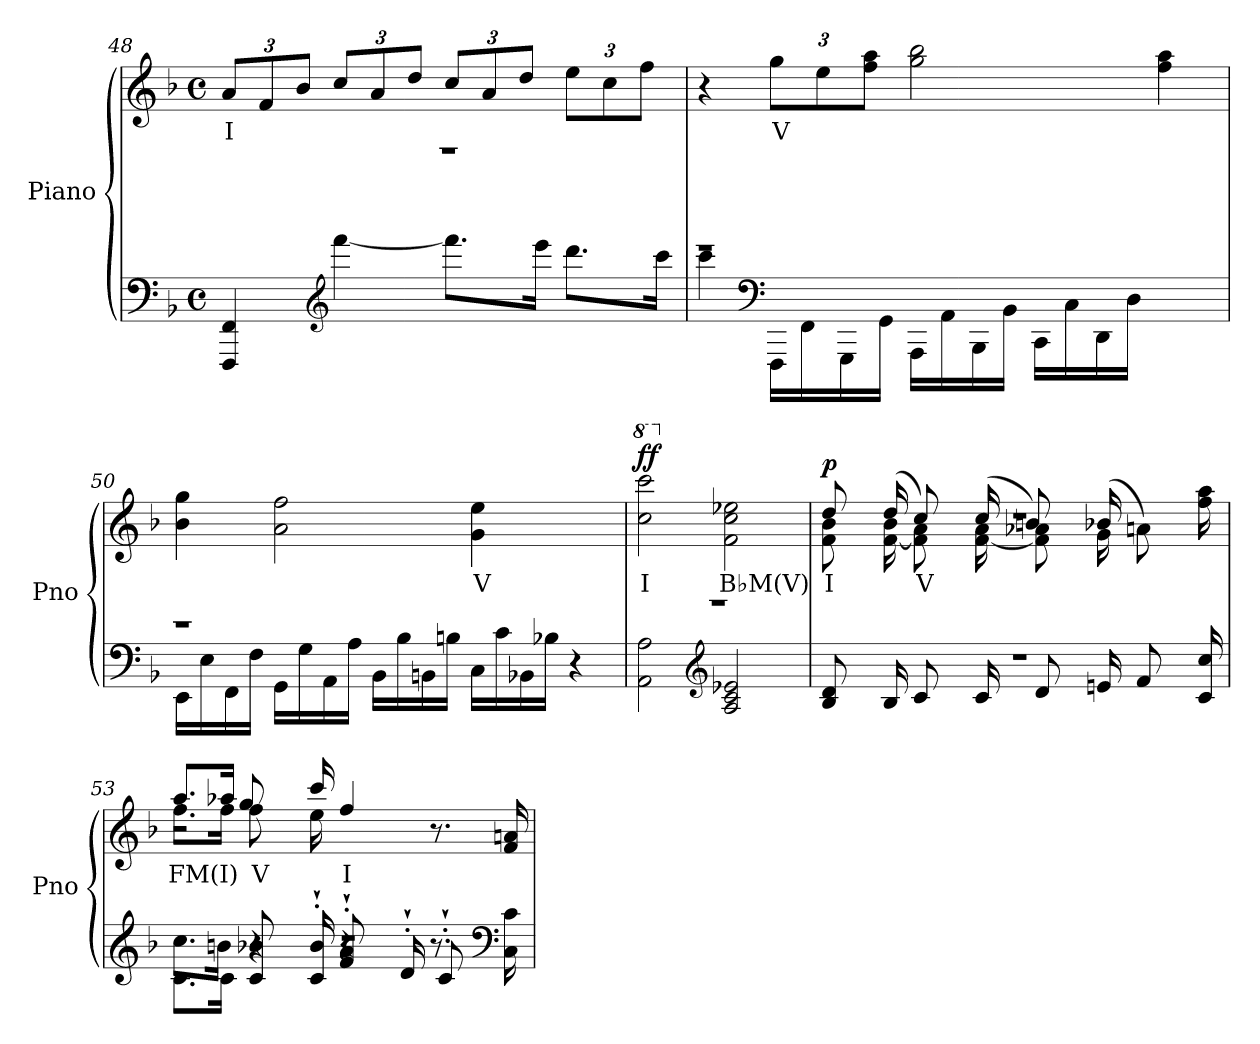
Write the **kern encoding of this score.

**kern	**kern	**text	**dynam
*part1	*part1	*part1	*part1
*staff2	*staff1	*staff1	*staff1/2
*I"Piano	*	*	*
*I'Pno	*	*	*
!!LO:PB:g=z
*clefF4	*clefG2	*	*
*k[b-]	*k[b-]	*	*
*M4/4	*M4/4	*	*
*met(c)	*met(c)	*	*
=48	=48	=48	=48
*^	*	*	*
*	*	*Xbrackettup	*	*
!	!	!	!LO:LY:b	!
1r	4FFF/ 4FF/	12a/L	I	.
.	.	12f/	.	.
.	.	12b-/J	.	.
*clefG2	*	*	*	*
.	[4fff\	12cc/L	.	.
.	.	12a/	.	.
.	.	12dd/J	.	.
.	8.fff\L]	12cc/L	.	.
.	.	12a/	.	.
.	.	12dd/J	.	.
.	16eee\Jk	.	.	.
.	8.ddd\L	12ee\L	.	.
.	.	12cc\	.	.
.	.	12ff\J	.	.
.	16ccc\Jk	.	.	.
=49	=49	=49	=49	=49
1r	4ccc\	4r	.	.
*clefF4	*	*	*	*
!	!	!	!LO:LY:b	!
.	16FFF\LL	12gg\L	V	.
.	16FF\	.	.	.
.	.	12ee\	.	.
.	16GGG\	.	.	.
.	.	12ff\ 12aa\J	.	.
.	16GG\JJ	.	.	.
.	16AAA\LL	2gg\ 2bb-\	.	.
.	16AA\	.	.	.
.	16BBB-\	.	.	.
.	16BB-\JJ	.	.	.
.	16CC\LL	.	.	.
.	16C\	.	.	.
.	16DD\	.	.	.
.	16D\JJ	.	.	.
4ryy	4ryy	4ff\ 4aa\	.	.
!!LO:LB:g=z
=50	=50	=50	=50	=50
1r	16EE\LL	4b-\ 4gg\	.	.
.	16E\	.	.	.
.	16FF\	.	.	.
.	16F\JJ	.	.	.
.	16GG\LL	2a\ 2ff\	.	.
.	16G\	.	.	.
.	16AA\	.	.	.
.	16A\JJ	.	.	.
.	16BB-\LL	.	.	.
.	16B-\	.	.	.
.	16BBn\	.	.	.
.	16Bn\JJ	.	.	.
!	!	!	!LO:LY:b	!
.	16C\LL	4g\ 4ee\	V	.
.	16c\	.	.	.
.	16BB-X\	.	.	.
.	16B-X\JJ	.	.	.
4r	4ryy	4ryy	.	.
=51	=51	=51	=51	=51
*	*	*8va	*	*
!	!	!	!LO:LY:b	!LO:DY:b
1r	2AA\ 2A\	2ccc\ 2cccc\	I	ff
*clefG2	*	*	*	*
*	*	*X8va	*	*
!	!	!	!LO:LY:b	!
.	2A/ 2c/ 2e-X/	2f\ 2cc\ 2ee-X\	B♭M(V)	.
=52	=52	=52	=52	=52
*	*^	*^	*	*
!	!	!	!	!	!LO:LY:b	!LO:DY:b
*	*	*	*	*^	*	*
1r	1r	8B-/ 8d/	1r	8f\ 8b-\	8dd/	I	p
.	.	16ryy	.	16ryy	16ryy	.	.
.	.	16B-/	.	[16f\ 16b-\	(>16dd/	.	.
!	!	!	!	!	!	!LO:LY:b	!
.	.	8c/	.	8f\] 8a\	8cc/)	V	.
.	.	16ryy	.	16ryy	16ryy	.	.
.	.	16c/	.	[16f\ 16a\	(>16cc/	.	.
.	.	8d/	.	8f\] 8a-X\	8bn/)	.	.
.	.	16ryy	.	16ryy	16ryy	.	.
.	.	16en/	.	16g\	(>16b-X/	.	.
.	.	8f/	.	4ryy	8an\)	.	.
.	.	16ryy	.	.	16ryy	.	.
.	.	16c/ 16cc/	.	.	16ff\ 16aa\	.	.
!!LO:LB:g=z	!!	!!
=53	=53	=53	=53	=53	=53	=53	=53
!	!	!	!	!	!	!LO:LY:b	!
1r	8.c\L	8.cc\L	2r	8.ff\L	8.aa/L	FM(I)	.
.	16c\Jk	16bn\Jk	.	16ff\Jk	16aa-X/Jk	.	.
!	!	!	!	!	!	!LO:LY:b	!
.	4r	8c/ 8b-X/	.	8ff\	8gg/	V	.
.	.	16ryy	.	16ryy	16ryy	.	.
.	.	16c/'` 16b-/'`	.	16ee\	16ccc/	.	.
!	!	!	!	!	!	!LO:LY:b	!
.	4r	8f/'` 8a/'`	4ff/	2ryy	2ryy	I	.
.	.	16ryy	.	.	.	.	.
.	.	16d'`/	.	.	.	.	.
.	8.r	8c'`/	8.r	.	.	.	.
.	.	8ryy	.	.	.	.	.
*clefF4	*	*	*	*	*	*	*
.	16C\ 16c\	.	16f/ 16an/	.	.	.	.
*v	*v	*v	*	*	*	*	*
*	*v	*v	*v	*	*
=	=	=	=
*-	*-	*-	*-
